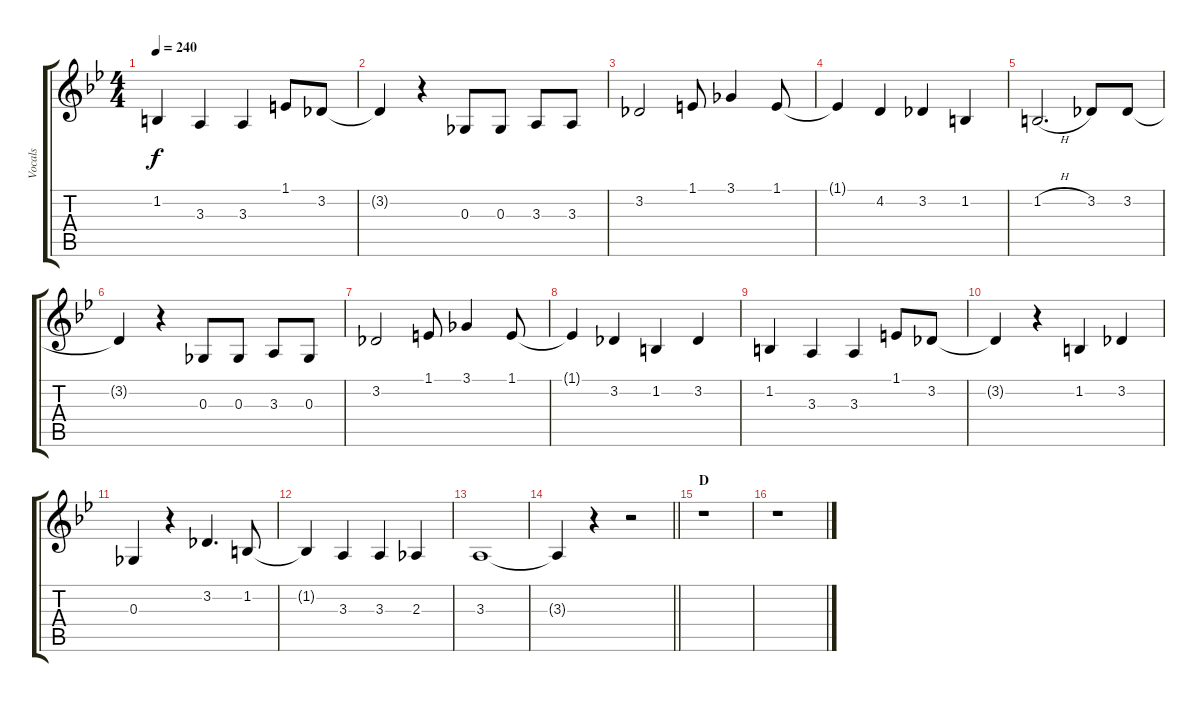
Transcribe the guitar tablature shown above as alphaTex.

\track ("Vocals" "Vocals") {instrument voiceoohs}
\staff {score tabs}
\tuning (Eb4 Bb3 Gb3 Db3 Ab2 Eb2) {hide}
\ts (4 4)
\tempo 240
\clef g2
\ks bb
1.2.4{dy f} 3.3.4 3.3.4 1.1.8 3.2.8 |
3.2{t}.4 r.4 0.3.8 0.3.8 3.3.8 3.3.8 |
3.2.2 1.1.8 3.1.4 1.1.8 |
1.1{t}.4 4.2.4 3.2.4 1.2.4 |
1.2{h}.2{d} 3.2.8 3.2.8 |
3.2{t}.4 r.4 0.3.8 0.3.8 3.3.8 0.3.8 |
3.2.2 1.1.8 3.1.4 1.1.8 |
1.1{t}.4 3.2.4 1.2.4 3.2.4 |
1.2.4 3.3.4 3.3.4 1.1.8 3.2.8 |
3.2{t}.4 r.4 1.2.4 3.2.4 |
0.3.4 r.4 3.2.4{d} 1.2.8 |
1.2{t}.4 3.3.4 3.3.4 2.3.4 |
3.3.1 |
\barLineRight lightlight
3.3{t}.4 r.4 r.2 |
\section ("" "D")
r.1 |
r.1
